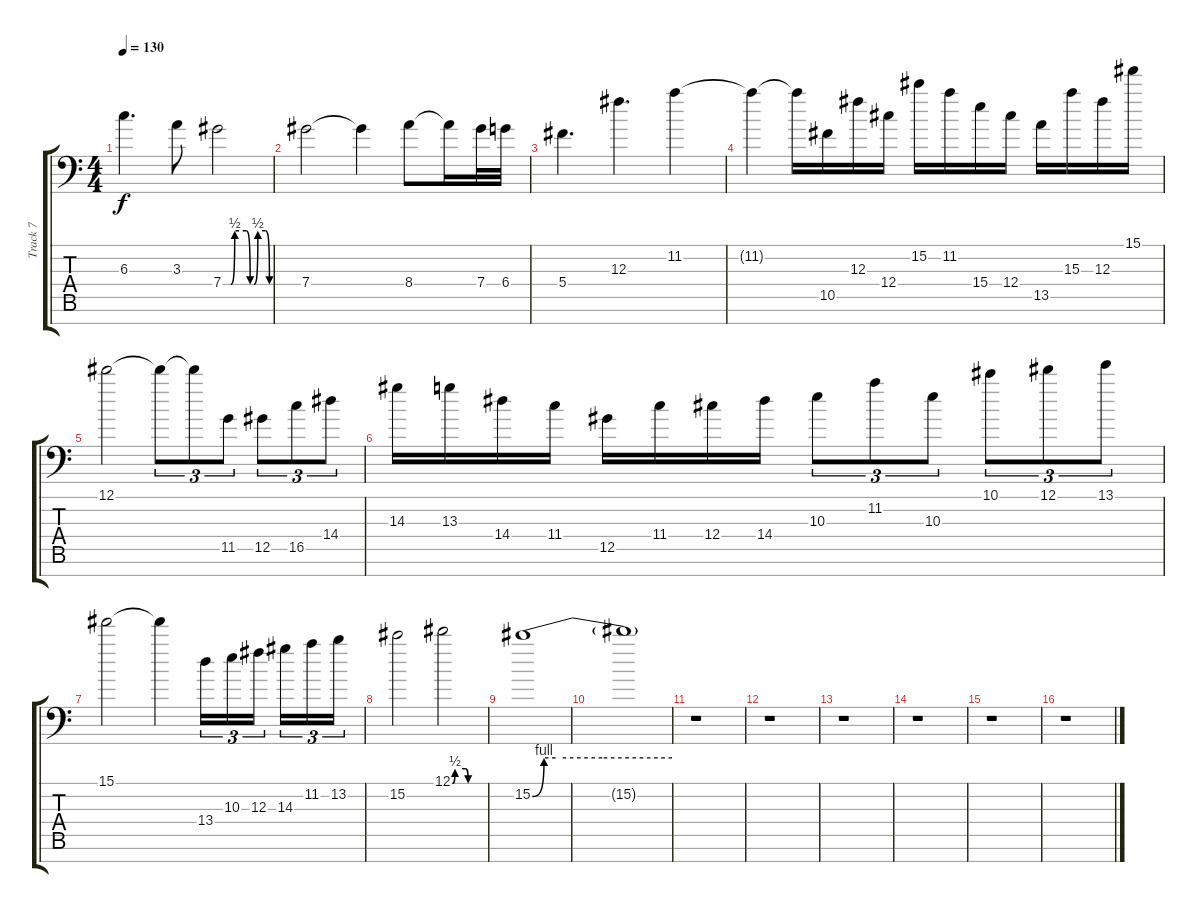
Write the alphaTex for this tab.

\track ("Track 7" "Track 7") {instrument distortionguitar}
\staff {score tabs}
\tuning (Eb4 Bb3 Gb3 Db3 Ab2 Eb2 Ab1) {hide}
\ts (4 4)
\tempo 130
\clef f4
\ks c
6.3.4{d dy f} 3.3.8 7.4{be (custom 0 0 10 0 15 2 30 2 35 0 40 0 45 2 55 2 60 0)}.2 |
7.4.2 7.4{t}.4 8.4.8 8.4{t}.16 7.4.32 6.4.32 |
5.4.4{d} 12.3.4{d} 11.2.4 |
11.2{t}.4 11.2{t}.16 10.5.16 12.3.16 12.4.16 15.2.16 11.2.16 15.4.16 12.4.16 13.5.16 15.3.16 12.3.16 15.1.16 |
12.1.2 12.1{t}.8{tu (3 2)} 12.1{t}.8{tu (3 2)} 11.5.8{tu (3 2)} 12.5.8{tu (3 2)} 16.5.8{tu (3 2)} 14.4.8{tu (3 2)} |
14.3.16 13.3.16 14.4.16 11.4.16 12.5.16 11.4.16 12.4.16 14.4.16 10.3.8{tu (3 2)} 11.2.8{tu (3 2)} 10.3.8{tu (3 2)} 10.1.8{tu (3 2)} 12.1.8{tu (3 2)} 13.1.8{tu (3 2)} |
15.1.2 15.1{t}.4 13.4.16{tu (3 2)} 10.3.16{tu (3 2)} 12.3.16{tu (3 2) beam splitsecondary} 14.3.16{tu (3 2)} 11.2.16{tu (3 2)} 13.2.16{tu (3 2)} |
15.2.2 12.1{be (custom 0 0 5 2 25 2 30 0 60 0)}.2 |
15.2{be (custom 0 0 5 4 10 4 30 4 60 4)}.1 |
15.2{t}.1 |
r.1 |
r.1 |
r.1 |
r.1 |
r.1 |
r.1
